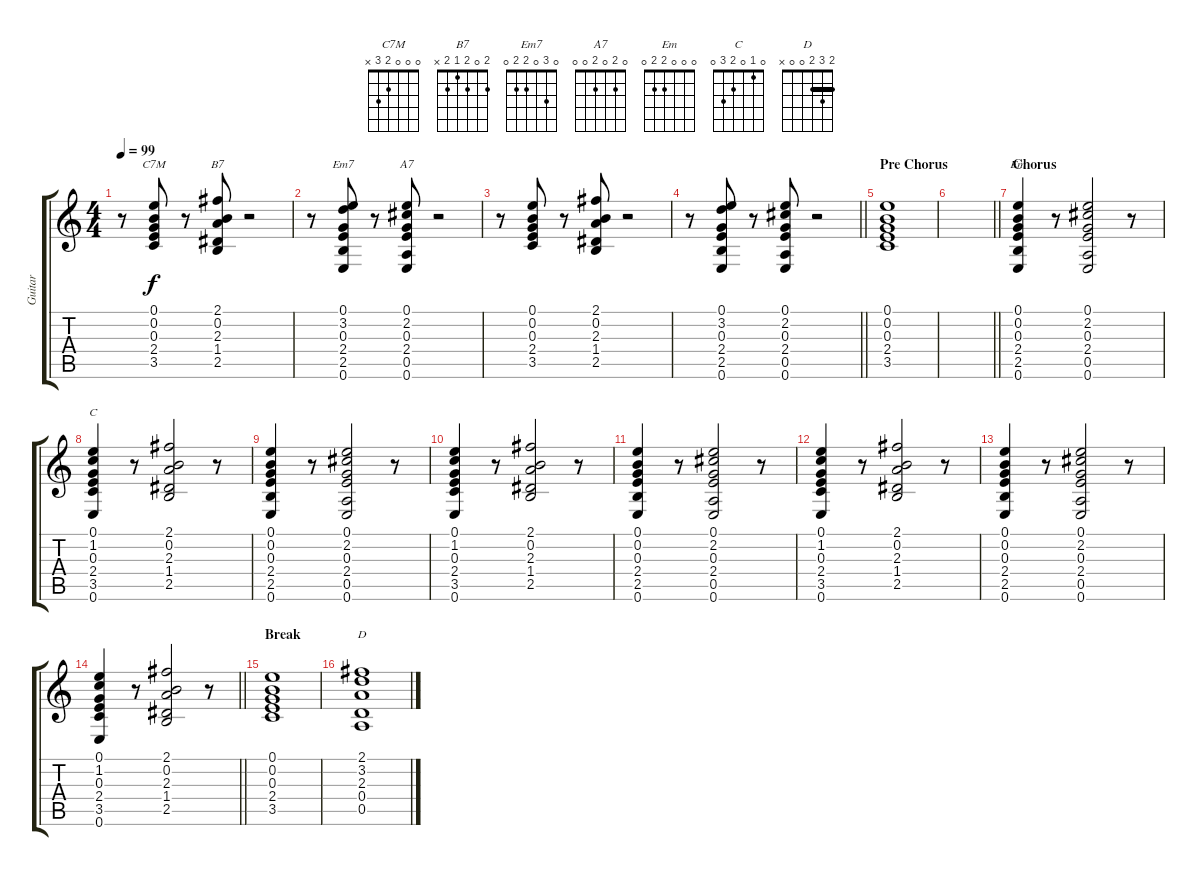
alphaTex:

\track ("Guitar" "Guitar") {mute instrument acousticguitarsteel}
\staff {score tabs}
\tuning (E4 B3 G3 D3 A2 E2) {hide}
\chord ("C7M" 0 0 0 2 3 x)
\chord ("B7" 2 0 2 1 2 x)
\chord ("Em7" 0 3 0 2 2 0)
\chord ("A7" 0 2 0 2 0 0)
\chord ("Em" 0 0 0 2 2 0)
\chord ("C" 0 1 0 2 3 0)
\chord ("D" 2 3 2 0 0 x) {barre 2}
\ts (4 4)
\tempo 99
\clef g2
\ks c
r.8{dy f} (0.1 0.2 0.3 2.4 3.5).8{ch "C7M"} r.8 (2.1 0.2 2.3 1.4 2.5).8{ch "B7"} r.2 |
r.8 (0.1 3.2 0.3 2.4 2.5 0.6).8{ch "Em7"} r.8 (0.1 2.2 0.3 2.4 0.5 0.6).8{ch "A7"} r.2 |
r.8 (0.1 0.2 0.3 2.4 3.5).8 r.8 (2.1 0.2 2.3 1.4 2.5).8 r.2 |
\barLineRight lightlight
r.8 (0.1 3.2 0.3 2.4 2.5 0.6).8 r.8 (0.1 2.2 0.3 2.4 0.5 0.6).8 r.2 |
\section ("" "Pre Chorus")
(0.1 0.2 0.3 2.4 3.5).1 |
\barLineRight lightlight
|
\section ("" "Chorus")
(0.1 0.2 0.3 2.4 2.5 0.6).4{ch "Em"} r.8 (0.1 2.2 0.3 2.4 0.5 0.6).2 r.8 |
(0.1 1.2 0.3 2.4 3.5 0.6).4{ch "C"} r.8 (2.1 0.2 2.3 1.4 2.5).2 r.8 |
(0.1 0.2 0.3 2.4 2.5 0.6).4 r.8 (0.1 2.2 0.3 2.4 0.5 0.6).2 r.8 |
(0.1 1.2 0.3 2.4 3.5 0.6).4 r.8 (2.1 0.2 2.3 1.4 2.5).2 r.8 |
(0.1 0.2 0.3 2.4 2.5 0.6).4 r.8 (0.1 2.2 0.3 2.4 0.5 0.6).2 r.8 |
(0.1 1.2 0.3 2.4 3.5 0.6).4 r.8 (2.1 0.2 2.3 1.4 2.5).2 r.8 |
(0.1 0.2 0.3 2.4 2.5 0.6).4 r.8 (0.1 2.2 0.3 2.4 0.5 0.6).2 r.8 |
\barLineRight lightlight
(0.1 1.2 0.3 2.4 3.5 0.6).4 r.8 (2.1 0.2 2.3 1.4 2.5).2 r.8 |
\section ("" "Break")
(0.1 0.2 0.3 2.4 3.5).1 |
(2.1 3.2 2.3 0.4 0.5).1{ch "D"}
